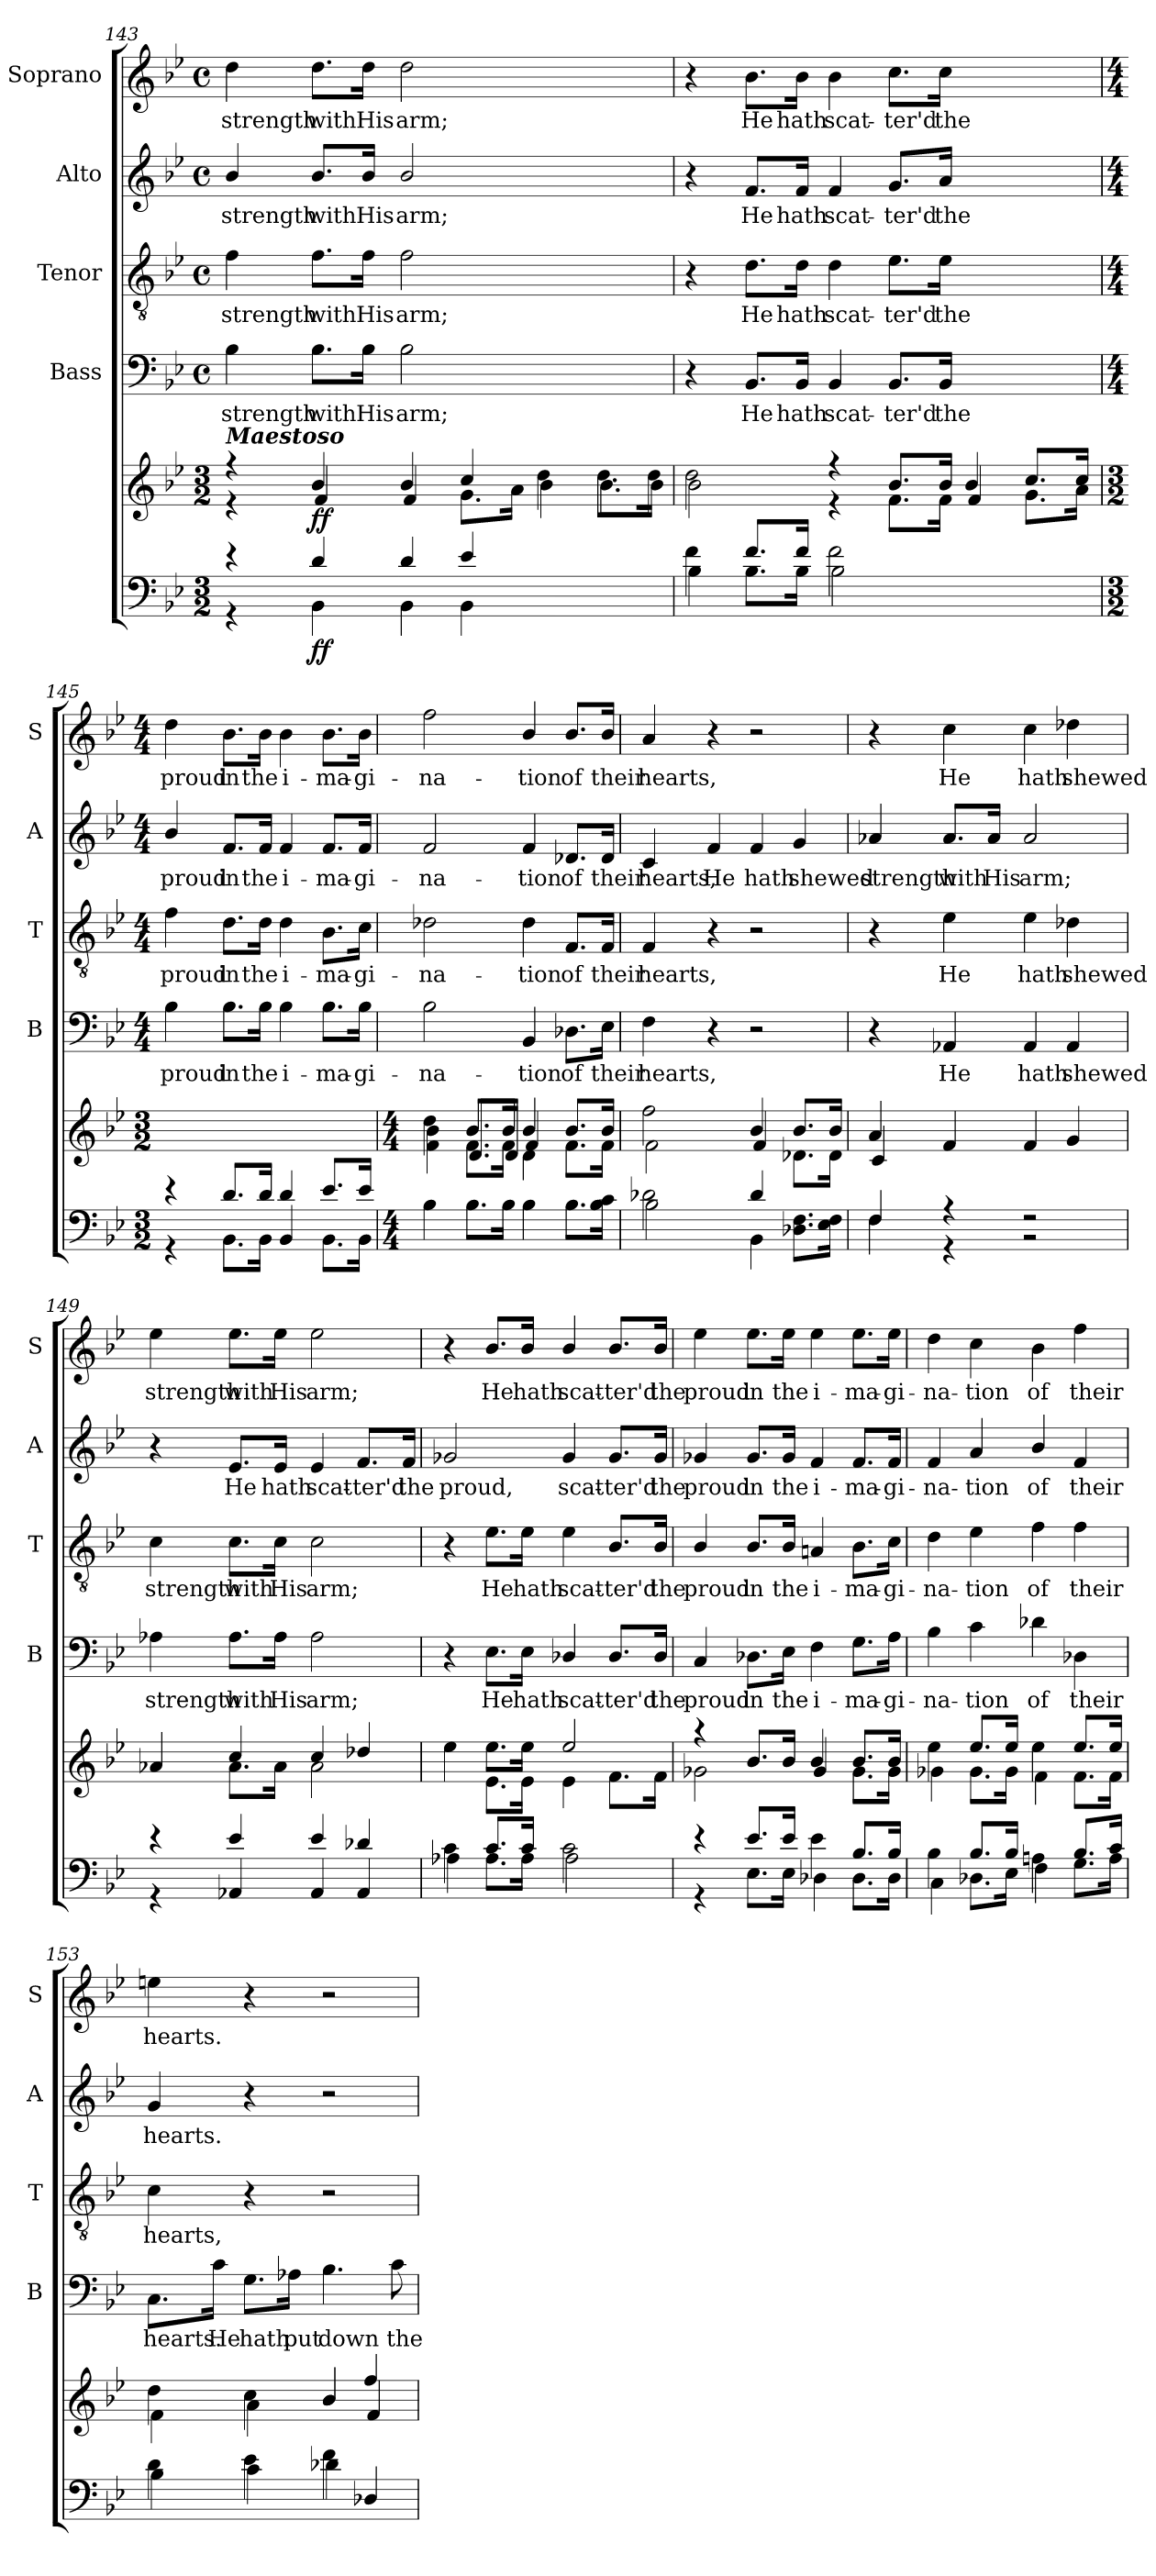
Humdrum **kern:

**kern	**dynam	**kern	**dynam	**kern	**text	**kern	**text	**kern	**text	**kern	**text
*part6	*part6	*part5	*part5	*part4	*part4	*part3	*part3	*part2	*part2	*part1	*part1
*staff6	*staff6	*staff5	*staff5	*staff4	*staff4	*staff3	*staff3	*staff2	*staff2	*staff1	*staff1
*	*	*	*	*I"Bass	*	*I"Tenor	*	*I"Alto	*	*I"Soprano	*
*	*	*	*	*I'B	*	*I'T	*	*I'A	*	*I'S	*
*clefF4	*	*clefG2	*	*clefF4	*	*clefGv2	*	*clefG2	*	*clefG2	*
*k[b-e-]	*	*k[b-e-]	*	*k[b-e-]	*	*k[b-e-]	*	*k[b-e-]	*	*k[b-e-]	*
*B-:	*	*B-:	*	*B-:	*	*B-:	*	*B-:	*	*B-:	*
*M3/2	*	*M3/2	*	*M4/4	*	*M4/4	*	*M4/4	*	*M4/4	*
*	*	*	*	*met(c)	*	*met(c)	*	*met(c)	*	*met(c)	*
=143	=143	=143	=143	=143	=143	=143	=143	=143	=143	=143	=143
*^	*	*^	*	*	*	*	*	*	*	*	*
!	!	!	!LO:TX:a:Bi:t=Maestoso	!	!	!	!	!	!	!	!	!	!
!	!	!	!	!	!	!	!LO:LY:b	!	!LO:LY:b	!	!LO:LY:b	!	!LO:LY:b
4r	4r	.	4r	4r	.	4B-\	strength	4f\	strength	4b-/	strength	4dd\	strength
!	!	!LO:DY:b	!	!	!	!	!LO:LY:b	!	!LO:LY:b	!	!LO:LY:b	!	!LO:LY:b
!	!	!LO:DY:n=1:b	!	!	!LO:DY:b	!	!	!	!	!	!	!	!
!	!	!	!	!	!LO:DY:n=1:b	!	!	!	!	!	!	!	!
4d/	4BB-\	f f	4b-/	4f/	f f	8.B-\L	with	8.f\L	with	8.b-/L	with	8.dd\L	with
!	!	!	!	!	!	!	!LO:LY:b	!	!LO:LY:b	!	!LO:LY:b	!	!LO:LY:b
.	.	.	.	.	.	16B-\Jk	His	16f\Jk	His	16b-/Jk	His	16dd\Jk	His
!	!	!	!	!	!	!	!LO:LY:b	!	!LO:LY:b	!	!LO:LY:b	!	!LO:LY:b
4d/	4BB-\	.	4b-/	4f/	.	2B-\	arm;	2f\	arm;	2b-/	arm;	2dd\	arm;
4e-/	4BB-\	.	4cc/	8.g\L	.	.	.	.	.	.	.	.	.
.	.	.	.	16a\Jk	.	.	.	.	.	.	.	.	.
2ryy	2ryy	.	4dd\	4b-\	.	2ryy	.	2ryy	.	2ryy	.	2ryy	.
.	.	.	8.dd\L	8.b-\L	.	.	.	.	.	.	.	.	.
.	.	.	16dd\Jk	16b-\Jk	.	.	.	.	.	.	.	.	.
=144	=144	=144	=144	=144	=144	=144	=144	=144	=144	=144	=144	=144	=144
4f\	4B-\	.	2dd\	2b-\	.	4r	.	4r	.	4r	.	4r	.
!	!	!	!	!	!	!	!LO:LY:b	!	!LO:LY:b	!	!LO:LY:b	!	!LO:LY:b
8.f/L	8.B-\L	.	.	.	.	8.BB-/L	He	8.d\L	He	8.f/L	He	8.b-\L	He
!	!	!	!	!	!	!	!LO:LY:b	!	!LO:LY:b	!	!LO:LY:b	!	!LO:LY:b
16f/Jk	16B-\Jk	.	.	.	.	16BB-/Jk	hath	16d\Jk	hath	16f/Jk	hath	16b-\Jk	hath
!	!	!	!	!	!	!	!LO:LY:b	!	!LO:LY:b	!	!LO:LY:b	!	!LO:LY:b
2f\	2B-\	.	4r	4r	.	4BB-/	scat-	4d\	scat-	4f/	scat-	4b-\	scat-
!	!	!	!	!	!	!	!LO:LY:b	!	!LO:LY:b	!	!LO:LY:b	!	!LO:LY:b
.	.	.	8.b-/L	8.f\L	.	8.BB-/L	-ter'd	8.e-\L	-ter'd	8.g/L	-ter'd	8.cc\L	-ter'd
!	!	!	!	!	!	!	!LO:LY:b	!	!LO:LY:b	!	!LO:LY:b	!	!LO:LY:b
.	.	.	16b-/Jk	16f\Jk	.	16BB-/Jk	the	16e-\Jk	the	16a/Jk	the	16cc\Jk	the
2ryy	2ryy	.	4b-/	4f/	.	2ryy	.	2ryy	.	2ryy	.	2ryy	.
.	.	.	8.cc/L	8.g\L	.	.	.	.	.	.	.	.	.
.	.	.	16cc/Jk	16a\Jk	.	.	.	.	.	.	.	.	.
!!LO:PB:g=z
=145	=145	=145	=145	=145	=145	=145	=145	=145	=145	=145	=145	=145	=145
*M3/2	*	*	*M3/2	*	*	*M4/4	*	*M4/4	*	*M4/4	*	*M4/4	*
!	!	!	!	!	!	!	!LO:LY:b	!	!LO:LY:b	!	!LO:LY:b	!	!LO:LY:b
4r	4r	.	1ryy	1ryy	.	4B-\	proud	4f\	proud	4b-/	proud	4dd\	proud
!	!	!	!	!	!	!	!LO:LY:b	!	!LO:LY:b	!	!LO:LY:b	!	!LO:LY:b
8.d/L	8.BB-\L	.	.	.	.	8.B-\L	in	8.d\L	in	8.f/L	in	8.b-\L	in
!	!	!	!	!	!	!	!LO:LY:b	!	!LO:LY:b	!	!LO:LY:b	!	!LO:LY:b
16d/Jk	16BB-\Jk	.	.	.	.	16B-\Jk	the	16d\Jk	the	16f/Jk	the	16b-\Jk	the
!	!	!	!	!	!	!	!LO:LY:b	!	!LO:LY:b	!	!LO:LY:b	!	!LO:LY:b
4d/	4BB-/	.	.	.	.	4B-\	i-	4d\	i-	4f/	i-	4b-\	i-
!	!	!	!	!	!	!	!LO:LY:b	!	!LO:LY:b	!	!LO:LY:b	!	!LO:LY:b
8.e-/L	8.BB-\L	.	.	.	.	8.B-\L	-ma-	8.B-\L	-ma-	8.f/L	-ma-	8.b-\L	-ma-
!	!	!	!	!	!	!	!LO:LY:b	!	!LO:LY:b	!	!LO:LY:b	!	!LO:LY:b
16e-/Jk	16BB-\Jk	.	.	.	.	16B-\Jk	-gi-	16c\Jk	-gi-	16f/Jk	-gi-	16b-\Jk	-gi-
*v	*v	*	*	*	*	*	*	*	*	*	*	*	*
*	*	*v	*v	*	*	*	*	*	*	*	*	*
=146	=146	=146	=146	=146	=146	=146	=146	=146	=146	=146	=146
*M4/4	*	*M4/4	*	*	*	*	*	*	*	*	*
*^	*	*^	*	*	*	*	*	*	*	*	*
*	*	*	*	*^	*	*	*	*	*	*	*	*	*
!	!	!	!	!	!	!	!	!LO:LY:b	!	!LO:LY:b	!	!LO:LY:b	!	!LO:LY:b
*v	*v	*	*	*	*	*	*	*	*	*	*	*	*	*
4B-\	.	4dd\	4b-\	4f\	.	2B-\	-na-	2d-X\	-na-	2f/	-na-	2ff\	-na-
8.B-\L	.	8.b-/L	8.f\L	8.d/L	.	.	.	.	.	.	.	.	.
16B-\Jk	.	16b-/Jk	16f\Jk	16d/Jk	.	.	.	.	.	.	.	.	.
!	!	!	!	!	!	!	!LO:LY:b	!	!LO:LY:b	!	!LO:LY:b	!	!LO:LY:b
4B-\	.	4b-/	4f/	4d\	.	4BB-/	-tion	4d-\	-tion	4f/	-tion	4b-/	-tion
!	!	!	!	!	!	!	!LO:LY:b	!	!LO:LY:b	!	!LO:LY:b	!	!LO:LY:b
8.B-\L	.	8.b-/L	8.f\L	4ryy	.	8.D-X\L	of	8.F/L	of	8.d-X/L	of	8.b-/L	of
!	!	!	!	!	!	!	!LO:LY:b	!	!LO:LY:b	!	!LO:LY:b	!	!LO:LY:b
16B-\ 16c\Jk	.	16b-/Jk	16f\Jk	.	.	16E-\Jk	their	16F/Jk	their	16d-/Jk	their	16b-/Jk	their
*	*	*	*v	*v	*	*	*	*	*	*	*	*	*
=147	=147	=147	=147	=147	=147	=147	=147	=147	=147	=147	=147	=147
*^	*	*	*	*	*	*	*	*	*	*	*	*
!	!	!	!	!	!	!	!LO:LY:b	!	!LO:LY:b	!	!LO:LY:b	!	!LO:LY:b
2d-X\	2B-\	.	2ff\	2f\	.	4F\	hearts,	4F/	hearts,	4c/	hearts,	4a/	hearts,
!	!	!	!	!	!	!	!	!	!	!	!LO:LY:b	!	!
.	.	.	.	.	.	4r	.	4r	.	4f/	He	4r	.
!	!	!	!	!	!	!	!	!	!	!	!LO:LY:b	!	!
4d-/	4BB-\	.	4b-/	4f/	.	2r	.	2r	.	4f/	hath	2r	.
!	!	!	!	!	!	!	!	!	!	!	!LO:LY:b	!	!
4ryy	8.D-X\ 8.F\L	.	8.b-/L	8.d-X\L	.	.	.	.	.	4g/	shewed	.	.
.	16E-\ 16F\Jk	.	16b-/Jk	16d-\Jk	.	.	.	.	.	.	.	.	.
=148	=148	=148	=148	=148	=148	=148	=148	=148	=148	=148	=148	=148	=148
!	!	!	!	!	!	!	!	!	!	!	!LO:LY:b	!	!
4F/	4F\	.	4a/	4c/	.	4r	.	4r	.	4a-X/	strength	4r	.
!	!	!	!	!	!	!	!LO:LY:b	!	!LO:LY:b	!	!LO:LY:b	!	!LO:LY:b
4r	4r	.	4ryy	4f/	.	4AA-X/	He	4e-\	He	8.a-/L	with	4cc\	He
!	!	!	!	!	!	!	!	!	!	!	!LO:LY:b	!	!
.	.	.	.	.	.	.	.	.	.	16a-/Jk	His	.	.
!	!	!	!	!	!	!	!LO:LY:b	!	!LO:LY:b	!	!LO:LY:b	!	!LO:LY:b
2r	2r	.	2ryy	4f/	.	4AA-/	hath	4e-\	hath	2a-/	arm;	4cc\	hath
!	!	!	!	!	!	!	!LO:LY:b	!	!LO:LY:b	!	!	!	!LO:LY:b
.	.	.	.	4g/	.	4AA-/	shewed	4d-X\	shewed	.	.	4dd-X\	shewed
!!LO:LB:g=z
=149	=149	=149	=149	=149	=149	=149	=149	=149	=149	=149	=149	=149	=149
!	!	!	!	!	!	!	!LO:LY:b	!	!LO:LY:b	!	!	!	!LO:LY:b
4r	4r	.	4ryy	4a-X/	.	4A-X\	strength	4c\	strength	4r	.	4ee-\	strength
!	!	!	!	!	!	!	!LO:LY:b	!	!LO:LY:b	!	!LO:LY:b	!	!LO:LY:b
4e-/	4AA-X/	.	4cc/	8.a-\L	.	8.A-\L	with	8.c\L	with	8.e-/L	He	8.ee-\L	with
!	!	!	!	!	!	!	!LO:LY:b	!	!LO:LY:b	!	!LO:LY:b	!	!LO:LY:b
.	.	.	.	16a-\Jk	.	16A-\Jk	His	16c\Jk	His	16e-/Jk	hath	16ee-\Jk	His
!	!	!	!	!	!	!	!LO:LY:b	!	!LO:LY:b	!	!LO:LY:b	!	!LO:LY:b
4e-/	4AA-/	.	4cc/	2a-\	.	2A-\	arm;	2c\	arm;	4e-/	scat-	2ee-\	arm;
!	!	!	!	!	!	!	!	!	!	!	!LO:LY:b	!	!
4d-X/	4AA-/	.	4dd-X/	.	.	.	.	.	.	8.f/L	-ter'd	.	.
!	!	!	!	!	!	!	!	!	!	!	!LO:LY:b	!	!
.	.	.	.	.	.	.	.	.	.	16f/Jk	the	.	.
=150	=150	=150	=150	=150	=150	=150	=150	=150	=150	=150	=150	=150	=150
!	!	!	!	!	!	!	!	!	!	!	!LO:LY:b	!	!
4c\	4A-X\	.	4ee-\	4ryy	.	4r	.	4r	.	2g-X/	proud,	4r	.
!	!	!	!	!	!	!	!LO:LY:b	!	!LO:LY:b	!	!	!	!LO:LY:b
8.c/L	8.A-\L	.	8.ee-\L	8.e-\L	.	8.E-\L	He	8.e-\L	He	.	.	8.b-/L	He
!	!	!	!	!	!	!	!LO:LY:b	!	!LO:LY:b	!	!	!	!LO:LY:b
16c/Jk	16A-\Jk	.	16ee-\Jk	16e-\Jk	.	16E-\Jk	hath	16e-\Jk	hath	.	.	16b-/Jk	hath
!	!	!	!	!	!	!	!LO:LY:b	!	!LO:LY:b	!	!LO:LY:b	!	!LO:LY:b
2c\	2A-\	.	2ee-/	4e-\	.	4D-X/	scat-	4e-\	scat-	4g-/	scat-	4b-/	scat-
!	!	!	!	!	!	!	!LO:LY:b	!	!LO:LY:b	!	!LO:LY:b	!	!LO:LY:b
.	.	.	.	8.f\L	.	8.D-/L	-ter'd	8.B-/L	-ter'd	8.g-/L	-ter'd	8.b-/L	-ter'd
!	!	!	!	!	!	!	!LO:LY:b	!	!LO:LY:b	!	!LO:LY:b	!	!LO:LY:b
.	.	.	.	16f\Jk	.	16D-/Jk	the	16B-/Jk	the	16g-/Jk	the	16b-/Jk	the
=151	=151	=151	=151	=151	=151	=151	=151	=151	=151	=151	=151	=151	=151
!	!	!	!	!	!	!	!LO:LY:b	!	!LO:LY:b	!	!LO:LY:b	!	!LO:LY:b
4r	4r	.	4raa	2g-X\	.	4C/	proud	4B-/	proud	4g-X/	proud	4ee-\	proud
!	!	!	!	!	!	!	!LO:LY:b	!	!LO:LY:b	!	!LO:LY:b	!	!LO:LY:b
8.e-/L	8.E-\L	.	8.b-/L	.	.	8.D-X\L	in	8.B-/L	in	8.g-/L	in	8.ee-\L	in
!	!	!	!	!	!	!	!LO:LY:b	!	!LO:LY:b	!	!LO:LY:b	!	!LO:LY:b
16e-/Jk	16E-\Jk	.	16b-/Jk	.	.	16E-\Jk	the	16B-/Jk	the	16g-/Jk	the	16ee-\Jk	the
!	!	!	!	!	!	!	!LO:LY:b	!	!LO:LY:b	!	!LO:LY:b	!	!LO:LY:b
4e-\	4D-X\	.	4b-/	4g-/	.	4F\	i-	4Ani/	i-	4f/	i-	4ee-\	i-
!	!	!	!	!	!	!	!LO:LY:b	!	!LO:LY:b	!	!LO:LY:b	!	!LO:LY:b
8.B-/L	8.D-\L	.	8.b-/L	8.g-\L	.	8.G\L	-ma-	8.B-\L	-ma-	8.f/L	-ma-	8.ee-\L	-ma-
!	!	!	!	!	!	!	!LO:LY:b	!	!LO:LY:b	!	!LO:LY:b	!	!LO:LY:b
16B-/Jk	16D-\Jk	.	16b-/Jk	16g-\Jk	.	16A\Jk	-gi-	16c\Jk	-gi-	16f/Jk	-gi-	16ee-\Jk	-gi-
=152	=152	=152	=152	=152	=152	=152	=152	=152	=152	=152	=152	=152	=152
!	!	!	!	!	!	!	!LO:LY:b	!	!LO:LY:b	!	!LO:LY:b	!	!LO:LY:b
4B-\	4C\	.	4ee-\	4g-X\	.	4B-\	-na-	4d\	-na-	4f/	-na-	4dd\	-na-
!	!	!	!	!	!	!	!LO:LY:b	!	!LO:LY:b	!	!LO:LY:b	!	!LO:LY:b
8.B-/L	8.D-X\L	.	8.ee-/L	8.g-\L	.	4c\	-tion	4e-\	-tion	4a/	-tion	4cc\	-tion
16B-/Jk	16E-\Jk	.	16ee-/Jk	16g-\Jk	.	.	.	.	.	.	.	.	.
!	!	!	!	!	!	!	!LO:LY:b	!	!LO:LY:b	!	!LO:LY:b	!	!LO:LY:b
4Ani\	4F\	.	4ee-\	4f\	.	4d-X\	of	4f\	of	4b-/	of	4b-\	of
!	!	!	!	!	!	!	!LO:LY:b	!	!LO:LY:b	!	!LO:LY:b	!	!LO:LY:b
8.B-/L	8.G\L	.	8.ee-/L	8.f\L	.	4D-X\	their	4f\	their	4f/	their	4ff\	their
16c/Jk	16A\Jk	.	16ee-/Jk	16f\Jk	.	.	.	.	.	.	.	.	.
!!LO:LB:g=z
=153	=153	=153	=153	=153	=153	=153	=153	=153	=153	=153	=153	=153	=153
!	!	!	!	!	!	!	!LO:LY:b	!	!LO:LY:b	!	!LO:LY:b	!	!LO:LY:b
4d\	4B-\	.	4dd\	4f\	.	8.C\L	hearts.	4c\	hearts,	4g/	hearts.	4een\	hearts.
!	!	!	!	!	!	!	!LO:LY:b	!	!	!	!	!	!
.	.	.	.	.	.	16c\Jk	He	.	.	.	.	.	.
!	!	!	!	!	!	!	!LO:LY:b	!	!	!	!	!	!
4e-\	4c\	.	4cc\	4a\	.	8.G\L	hath	4r	.	4r	.	4r	.
!	!	!	!	!	!	!	!LO:LY:b	!	!	!	!	!	!
.	.	.	.	.	.	16A-X\Jk	put	.	.	.	.	.	.
!	!	!	!	!	!	!	!LO:LY:b	!	!	!	!	!	!
4f\	4d-X\	.	4b-/	4b-/	.	4.B-\	down	2r	.	2r	.	2r	.
4ryy	4D-X/	.	4ff/	4f/	.	.	.	.	.	.	.	.	.
!	!	!	!	!	!	!	!LO:LY:b	!	!	!	!	!	!
.	.	.	.	.	.	8c\	the	.	.	.	.	.	.
*v	*v	*	*	*	*	*	*	*	*	*	*	*	*
*	*	*v	*v	*	*	*	*	*	*	*	*	*
=	=	=	=	=	=	=	=	=	=	=	=
*-	*-	*-	*-	*-	*-	*-	*-	*-	*-	*-	*-
